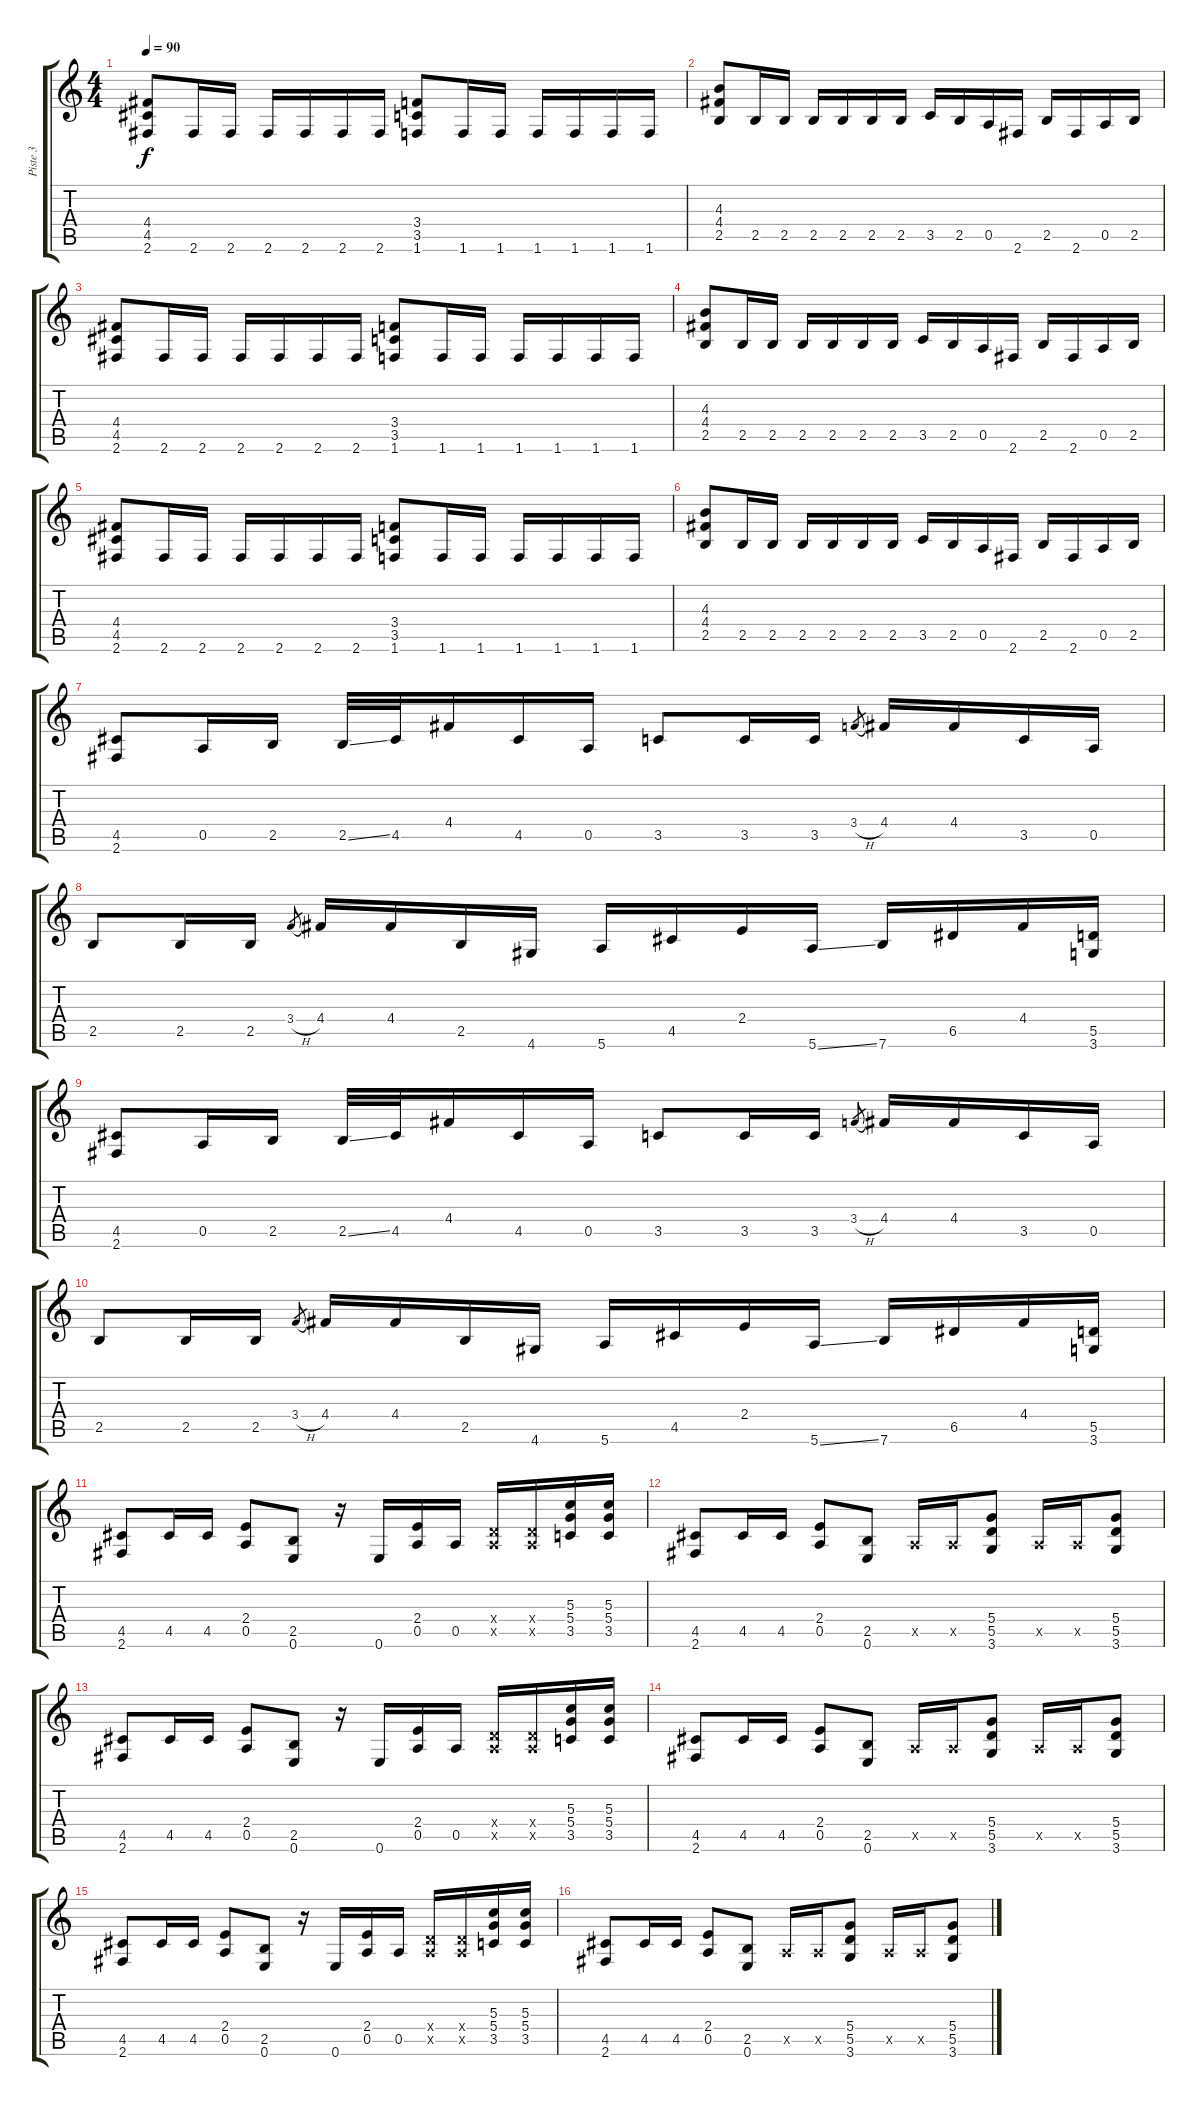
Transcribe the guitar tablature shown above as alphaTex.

\track ("Piste 3" "Piste 3") {instrument distortionguitar}
\staff {score tabs}
\tuning (E4 B3 G3 D3 A2 E2) {hide}
\ts (4 4)
\tempo 90
\clef g2
\ks c
(4.4 4.5 2.6).8{dy f} 2.6.16 2.6.16 2.6.16 2.6.16 2.6.16 2.6.16 (3.4 3.5 1.6).8 1.6.16 1.6.16 1.6.16 1.6.16 1.6.16 1.6.16 |
(4.3 4.4 2.5).8 2.5.16 2.5.16 2.5.16 2.5.16 2.5.16 2.5.16 3.5.16 2.5.16 0.5.16 2.6.16 2.5.16 2.6.16 0.5.16 2.5.16 |
(4.4 4.5 2.6).8 2.6.16 2.6.16 2.6.16 2.6.16 2.6.16 2.6.16 (3.4 3.5 1.6).8 1.6.16 1.6.16 1.6.16 1.6.16 1.6.16 1.6.16 |
(4.3 4.4 2.5).8 2.5.16 2.5.16 2.5.16 2.5.16 2.5.16 2.5.16 3.5.16 2.5.16 0.5.16 2.6.16 2.5.16 2.6.16 0.5.16 2.5.16 |
(4.4 4.5 2.6).8 2.6.16 2.6.16 2.6.16 2.6.16 2.6.16 2.6.16 (3.4 3.5 1.6).8 1.6.16 1.6.16 1.6.16 1.6.16 1.6.16 1.6.16 |
(4.3 4.4 2.5).8 2.5.16 2.5.16 2.5.16 2.5.16 2.5.16 2.5.16 3.5.16 2.5.16 0.5.16 2.6.16 2.5.16 2.6.16 0.5.16 2.5.16 |
(4.5 2.6).8 0.5.16 2.5.16 2.5{ss}.32 4.5.32 4.4.16 4.5.16 0.5.16 3.5.8 3.5.16 3.5.16 3.4{h}.8{gr} 4.4.16 4.4.16 3.5.16 0.5.16 |
2.5.8 2.5.16 2.5.16 3.4{h}.8{gr} 4.4.16 4.4.16 2.5.16 4.6.16 5.6.16 4.5.16 2.4.16 5.6{ss}.16 7.6.16 6.5.16 4.4.16 (5.5 3.6).16 |
(4.5 2.6).8 0.5.16 2.5.16 2.5{ss}.32 4.5.32 4.4.16 4.5.16 0.5.16 3.5.8 3.5.16 3.5.16 3.4{h}.8{gr} 4.4.16 4.4.16 3.5.16 0.5.16 |
2.5.8 2.5.16 2.5.16 3.4{h}.8{gr} 4.4.16 4.4.16 2.5.16 4.6.16 5.6.16 4.5.16 2.4.16 5.6{ss}.16 7.6.16 6.5.16 4.4.16 (5.5 3.6).16 |
(4.5 2.6).8 4.5.16 4.5.16 (2.4 0.5).8 (2.5 0.6).8 r.16 0.6.16 (2.4 0.5).16 0.5.16 (0.4{x} 0.5{x}).16 (0.4{x} 0.5{x}).16 (5.3 5.4 3.5).16 (5.3 5.4 3.5).16 |
(4.5 2.6).8 4.5.16 4.5.16 (2.4 0.5).8 (2.5 0.6).8 0.5{x}.16 0.5{x}.16 (5.4 5.5 3.6).8 0.5{x}.16 0.5{x}.16 (5.4 5.5 3.6).8 |
(4.5 2.6).8 4.5.16 4.5.16 (2.4 0.5).8 (2.5 0.6).8 r.16 0.6.16 (2.4 0.5).16 0.5.16 (0.4{x} 0.5{x}).16 (0.4{x} 0.5{x}).16 (5.3 5.4 3.5).16 (5.3 5.4 3.5).16 |
(4.5 2.6).8 4.5.16 4.5.16 (2.4 0.5).8 (2.5 0.6).8 0.5{x}.16 0.5{x}.16 (5.4 5.5 3.6).8 0.5{x}.16 0.5{x}.16 (5.4 5.5 3.6).8 |
(4.5 2.6).8 4.5.16 4.5.16 (2.4 0.5).8 (2.5 0.6).8 r.16 0.6.16 (2.4 0.5).16 0.5.16 (0.4{x} 0.5{x}).16 (0.4{x} 0.5{x}).16 (5.3 5.4 3.5).16 (5.3 5.4 3.5).16 |
(4.5 2.6).8 4.5.16 4.5.16 (2.4 0.5).8 (2.5 0.6).8 0.5{x}.16 0.5{x}.16 (5.4 5.5 3.6).8 0.5{x}.16 0.5{x}.16 (5.4 5.5 3.6).8
